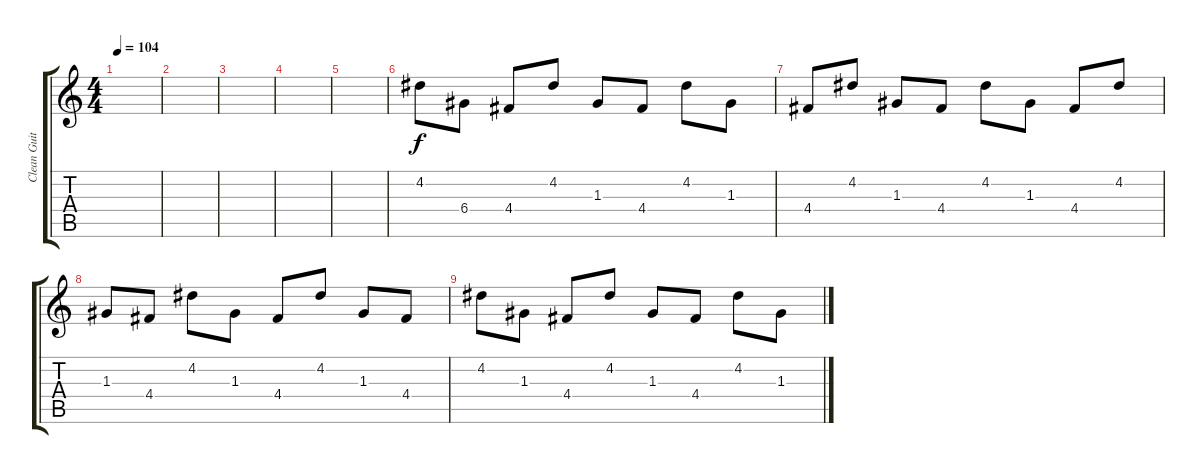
\track ("Clean Guitar" "Clean Guit") {instrument electricguitarclean}
\staff {score tabs}
\tuning (E4 B3 G3 D3 A2 E2) {hide}
\ts (4 4)
\tempo 104
\clef g2
\ks c
|
|
|
|
|
4.2.8 6.4.8 4.4.8 4.2.8 1.3.8 4.4.8 4.2.8 1.3.8 |
4.4.8 4.2.8 1.3.8 4.4.8 4.2.8 1.3.8 4.4.8 4.2.8 |
1.3.8 4.4.8 4.2.8 1.3.8 4.4.8 4.2.8 1.3.8 4.4.8 |
4.2.8 1.3.8 4.4.8 4.2.8 1.3.8 4.4.8 4.2.8 1.3.8
